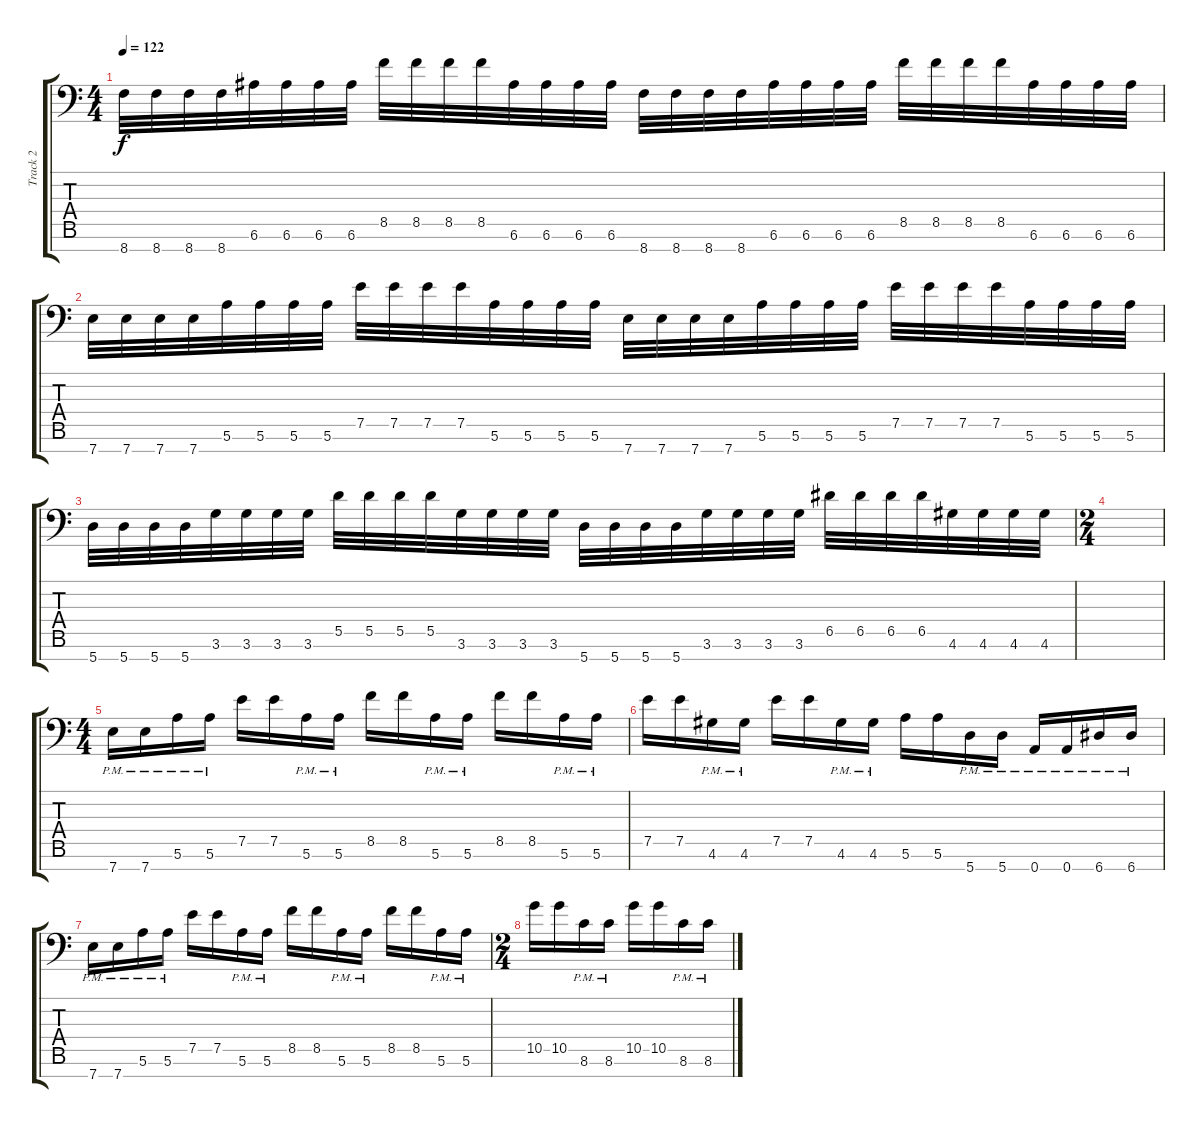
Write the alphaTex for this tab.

\track ("Track 2" "Track 2") {instrument distortionguitar}
\staff {score tabs}
\tuning (E4 B3 G3 D3 A2 E2 A1) {hide}
\ts (4 4)
\tempo 122
\clef f4
\ks c
8.7.32{dy f} 8.7.32 8.7.32 8.7.32 6.6.32 6.6.32 6.6.32 6.6.32 8.5.32 8.5.32 8.5.32 8.5.32 6.6.32 6.6.32 6.6.32 6.6.32 8.7.32 8.7.32 8.7.32 8.7.32 6.6.32 6.6.32 6.6.32 6.6.32 8.5.32 8.5.32 8.5.32 8.5.32 6.6.32 6.6.32 6.6.32 6.6.32 |
7.7.32 7.7.32 7.7.32 7.7.32 5.6.32 5.6.32 5.6.32 5.6.32 7.5.32 7.5.32 7.5.32 7.5.32 5.6.32 5.6.32 5.6.32 5.6.32 7.7.32 7.7.32 7.7.32 7.7.32 5.6.32 5.6.32 5.6.32 5.6.32 7.5.32 7.5.32 7.5.32 7.5.32 5.6.32 5.6.32 5.6.32 5.6.32 |
5.7.32 5.7.32 5.7.32 5.7.32 3.6.32 3.6.32 3.6.32 3.6.32 5.5.32 5.5.32 5.5.32 5.5.32 3.6.32 3.6.32 3.6.32 3.6.32 5.7.32 5.7.32 5.7.32 5.7.32 3.6.32 3.6.32 3.6.32 3.6.32 6.5.32 6.5.32 6.5.32 6.5.32 4.6.32 4.6.32 4.6.32 4.6.32 |
\ts (2 4)
|
\ts (4 4)
7.7{pm}.16 7.7{pm}.16 5.6{pm}.16 5.6{pm}.16 7.5.16 7.5.16 5.6{pm}.16 5.6{pm}.16 8.5.16 8.5.16 5.6{pm}.16 5.6{pm}.16 8.5.16 8.5.16 5.6{pm}.16 5.6{pm}.16 |
7.5.16 7.5.16 4.6{pm}.16 4.6{pm}.16 7.5.16 7.5.16 4.6{pm}.16 4.6{pm}.16 5.6.16 5.6.16 5.7{pm}.16 5.7{pm}.16 0.7{pm}.16 0.7{pm}.16 6.7{pm}.16 6.7{pm}.16 |
7.7{pm}.16 7.7{pm}.16 5.6{pm}.16 5.6{pm}.16 7.5.16 7.5.16 5.6{pm}.16 5.6{pm}.16 8.5.16 8.5.16 5.6{pm}.16 5.6{pm}.16 8.5.16 8.5.16 5.6{pm}.16 5.6{pm}.16 |
\ts (2 4)
10.5.16 10.5.16 8.6{pm}.16 8.6{pm}.16 10.5.16 10.5.16 8.6{pm}.16 8.6{pm}.16
